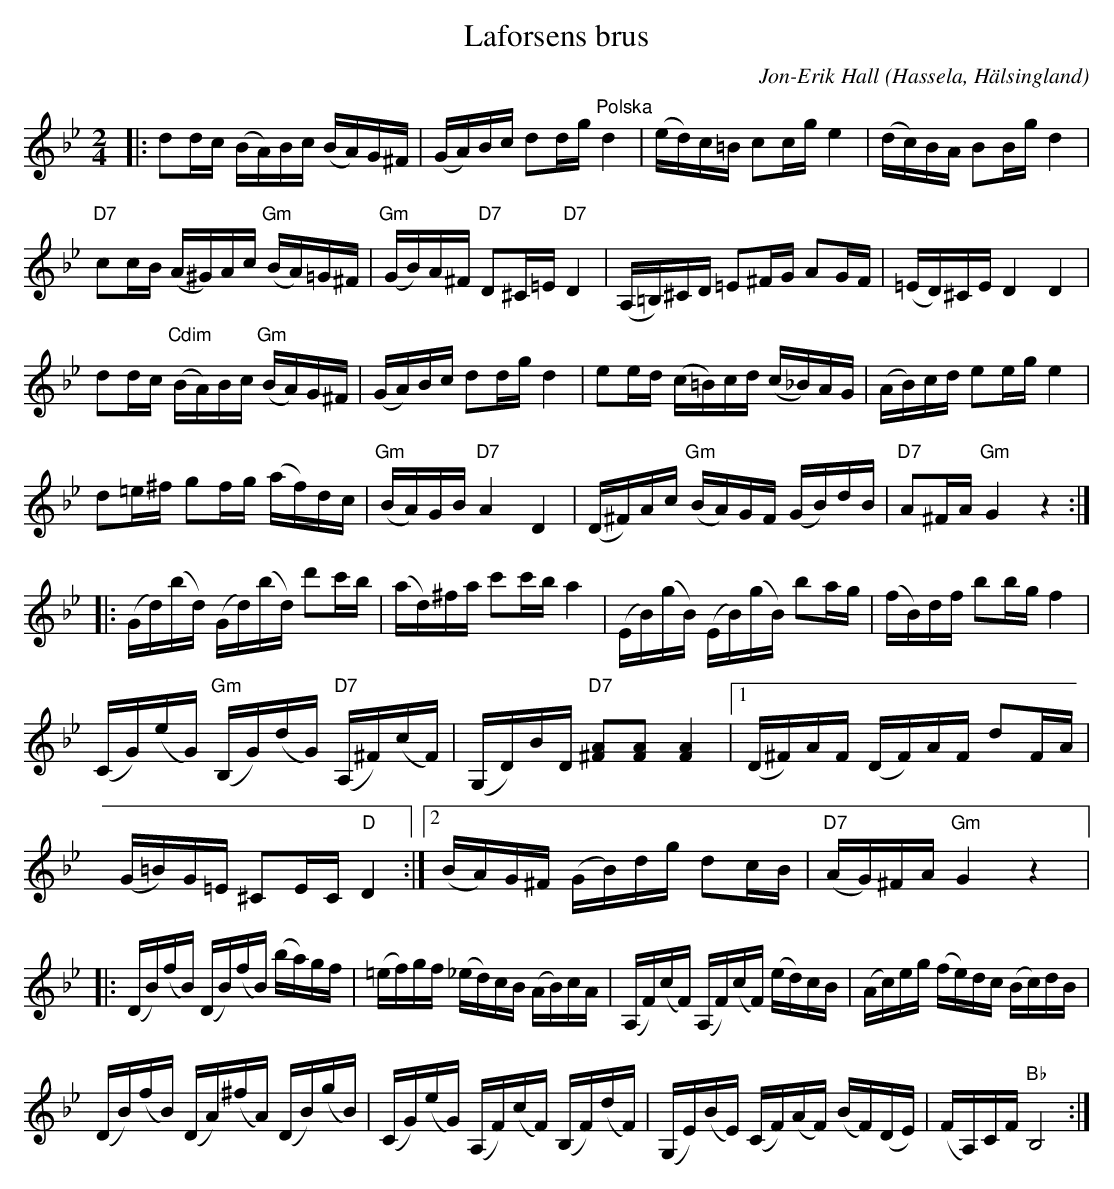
X:1
T:Laforsens brus
C:Jon-Erik Hall
O:Hassela, Hälsingland
L:1/16
M:2/4
K:Bb
|: d2dc (BA)Bc (BA)G^F | (GA)Bc d2dg"^Polska" d4 | (ed)c=B c2cg e4 | (dc)BA B2Bg d4 |
"D7" c2cB (A^G)Ac"Gm" (BA)=G^F |"Gm" (GB)A^F"D7" D2^C=E"D7" D4 | (A,=B,)^CD =E2^FG A2GF | (=ED)^CE D4 D4 |
d2dc"Cdim" (BA)Bc"Gm" (BA)G^F | (GA)Bc d2dg d4 | e2ed (c=B)cd (c_B)AG | (AB)cd e2eg e4 |
d2=e^f g2fg (af)dc |"Gm" (BA)GB"D7" A4 D4 | (D^F)Ac"Gm" (BA)GF (GB)dB | "D7" A2^FA"Gm" G4 z4 ::
(Gd)(bd) (Gd)(bd) d'2c'b | (ad)^fa c'2c'b a4 | (EB)(gB) (EB)(gB) b2ag | (fB)df b2bg f4 |
(CG)(eG)"Gm" (B,G)(dG)"D7" (A,^F)(cF) | (G,D)BD"D7" [^FA]2[FA]2 [FA]4 |1 (D^F)AF (DF)AF d2FA | (G=B)G=E ^C2EC"D" D4 :|2 (BA)G^F (GB)dg d2cB |"D7" (AG)^FA"Gm" G4 z4 |:
(DB)(fB) (DB)(fB) (ba)gf | (=ef)gf (_ed)cB (AB)cA | (A,F)(cF) (A,F)(cF) (ed)cB | (Ac)eg (fe)dc (Bc)dB |
(DB)(fB) (DA)(^fA) (DB)(gB) | (CG)(eG) (A,F)(cF) (B,F)(dF) | (G,E)(BE) (CF)(AF) (BF)(DE) | (FA,)CF"Bb" B,8 :|
